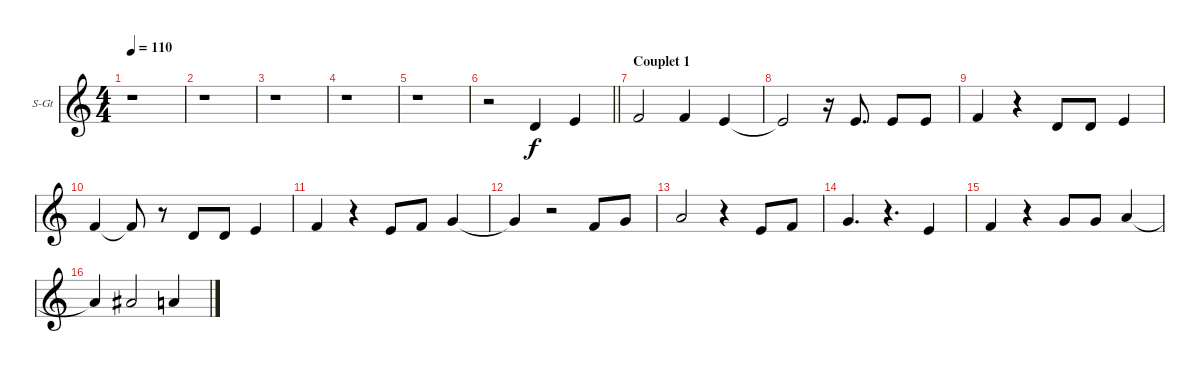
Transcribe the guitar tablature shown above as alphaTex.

\bracketExtendMode groupsimilarinstruments
\firstSystemTrackNameOrientation horizontal
\otherSystemsTrackNameOrientation horizontal
\chordDiagramsInScore
\track ("Voix" "S-Gt") {instrument tenorsax}
\staff {score}
\tuning (E4 B3 G3 D3 A2 E2)
\displaytranspose 12
\ts (4 4)
\beaming (8 2 2 2 2)
\tempo 110
\clef g2
\ks c
r.1{dy f instrument tenorsax} |
r.1 |
r.1 |
r.1 |
r.1 |
\barLineRight lightlight
r.2 5.5.4 7.5.4 |
\section ("" "Couplet 1")
8.5.2 8.5.4 7.5.4 |
7.5{t}.2 r.16 7.5.8{d} 7.5.8 7.5.8 |
8.5.4 r.4 5.5.8 5.5.8 7.5.4 |
8.5.4 8.5{t}.8 r.8 5.5.8 5.5.8 7.5.4 |
8.5.4 r.4 2.4.8 3.4.8 5.4.4 |
5.4{t}.4 r.2 3.4.8 5.4.8 |
7.4.2 r.4 2.4.8 3.4.8 |
5.4.4{d} r.4{d} 2.4.4 |
3.4.4 r.4 5.4.8 5.4.8 7.4.4 |
7.4{t}.4 8.4.2 7.4.4
